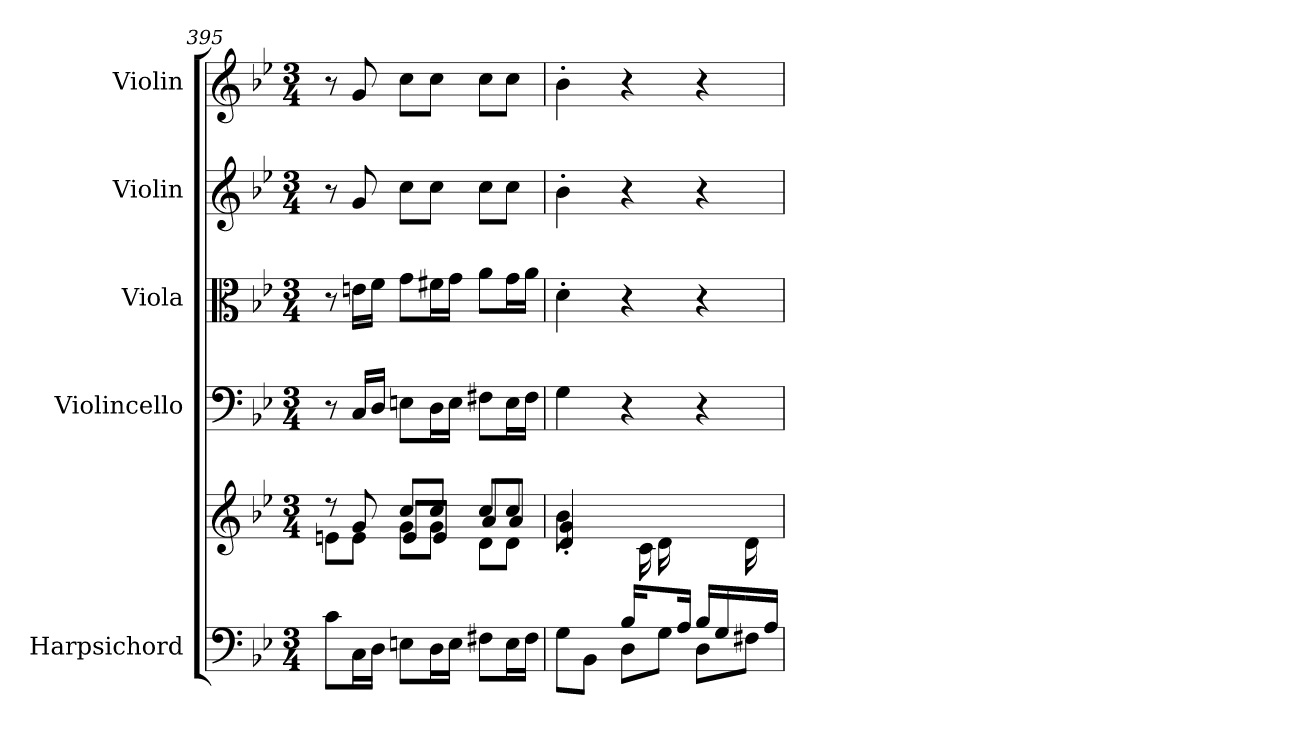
**kern	**kern	**kern	**kern	**kern	**kern
*part5	*part5	*part4	*part3	*part2	*part1
*staff6	*staff5	*staff4	*staff3	*staff2	*staff1
*I"Harpsichord	*	*I"Violincello	*I"Viola	*I"Violin	*I"Violin
*I'Hpschd	*	*I'Vc	*I'Vla	*I'Vln	*I'Vln
*clefF4	*clefG2	*clefF4	*clefC3	*clefG2	*clefG2
*k[b-e-]	*k[b-e-]	*k[b-e-]	*k[b-e-]	*k[b-e-]	*k[b-e-]
*M3/4	*M3/4	*M3/4	*M3/4	*M3/4	*M3/4
=395	=395	=395	=395	=395	=395
*	*^	*	*	*	*
*	*	*^	*	*	*	*
8c\L	8r	8en\L	4ryy	8r	8r	8r	8r
16C\L	8g/	8e\J	.	16C/LL	16en\LL	8g/	8g/
16D\JJ	.	.	.	16D/JJ	16f\JJ	.	.
8En\L	8cc/L	8g\L	8e/L	8En\L	8g\L	8cc\L	8cc\L
16D\L	8cc/J	8g\J	8e/J	16D\L	16f#X\L	8cc\J	8cc\J
16E\JJ	.	.	.	16E\JJ	16g\JJ	.	.
8F#X\L	8cc/L	8a/L	8d\L	8F#X\L	8a\L	8cc\L	8cc\L
16E\L	8cc/J	8a/J	8d\J	16E\L	16g\L	8cc\J	8cc\J
16F#\JJ	.	.	.	16F#\JJ	16a\JJ	.	.
*	*	*v	*v	*	*	*	*
=396	=396	=396	=396	=396	=396	=396
*^	*	*	*	*	*	*
8ryy	8G\L	8b-\L	4d/' 4g/'	4G\	4d'\	4b-'\	4b-'\
16G/L	8BB-\J	8.ryy	.	.	.	.	.
16A/JJ	.	.	.	.	.	.	.
16B-/LL	8D\L	.	2ryy	4r	4r	4r	4r
8ryy	.	16c\	.	.	.	.	.
.	8G\J	16d\	.	.	.	.	.
16A/JJ	.	8.ryy	.	.	.	.	.
16B-/LL	8D\L	.	.	4r	4r	4r	4r
16G/	.	.	.	.	.	.	.
16ryy	8F#X\J	16d\	.	.	.	.	.
16A/JJ	.	16ryy	.	.	.	.	.
*v	*v	*	*	*	*	*	*
*	*v	*v	*	*	*	*
=	=	=	=	=	=
*-	*-	*-	*-	*-	*-
